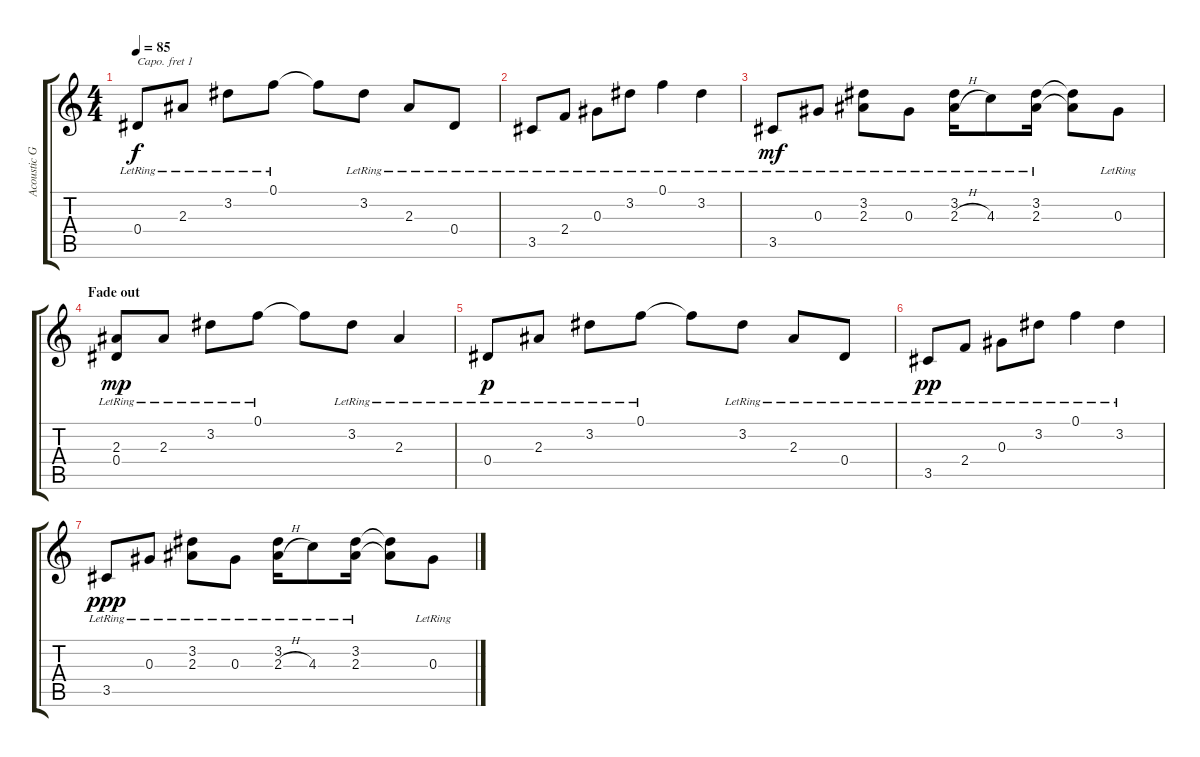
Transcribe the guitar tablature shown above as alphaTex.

\track ("Acoustic Guitar" "Acoustic G") {instrument acousticguitarsteel}
\staff {score tabs}
\capo 1
\tuning (E4 B3 G3 D3 A2 E2) {hide}
\ts (4 4)
\tempo 85
\clef g2
\ks c
0.4{lr}.8{dy f} 2.3{lr}.8 3.2{lr}.8 0.1{lr}.8 0.1{t}.8 3.2{lr}.8 2.3{lr}.8 0.4{lr}.8 |
3.5{lr}.8 2.4{lr}.8 0.3{lr}.8 3.2{lr}.8 0.1{lr}.4 3.2{lr}.4 |
3.5{lr}.8{dy mf} 0.3{lr}.8 (3.2{lr} 2.3{lr}).8 0.3{lr}.8 (3.2{lr} 2.3{h lr}).16 4.3{lr}.8 (3.2{lr} 2.3{lr}).16 (3.2{t} 2.3{t}).8 0.3{lr}.8 |
\section ("" "Fade out")
(2.3{lr} 0.4{lr}).8{dy mp} 2.3{lr}.8 3.2{lr}.8 0.1{lr}.8 0.1{t}.8 3.2{lr}.8 2.3{lr}.4 |
0.4{lr}.8{dy p} 2.3{lr}.8 3.2{lr}.8 0.1{lr}.8 0.1{t}.8 3.2{lr}.8 2.3{lr}.8 0.4{lr}.8 |
3.5{lr}.8{dy pp} 2.4{lr}.8 0.3{lr}.8 3.2{lr}.8 0.1{lr}.4 3.2{lr}.4 |
3.5{lr}.8{dy ppp} 0.3{lr}.8 (3.2{lr} 2.3{lr}).8 0.3{lr}.8 (3.2{lr} 2.3{h lr}).16 4.3{lr}.8 (3.2{lr} 2.3{lr}).16 (3.2{t} 2.3{t}).8 0.3{lr}.8
